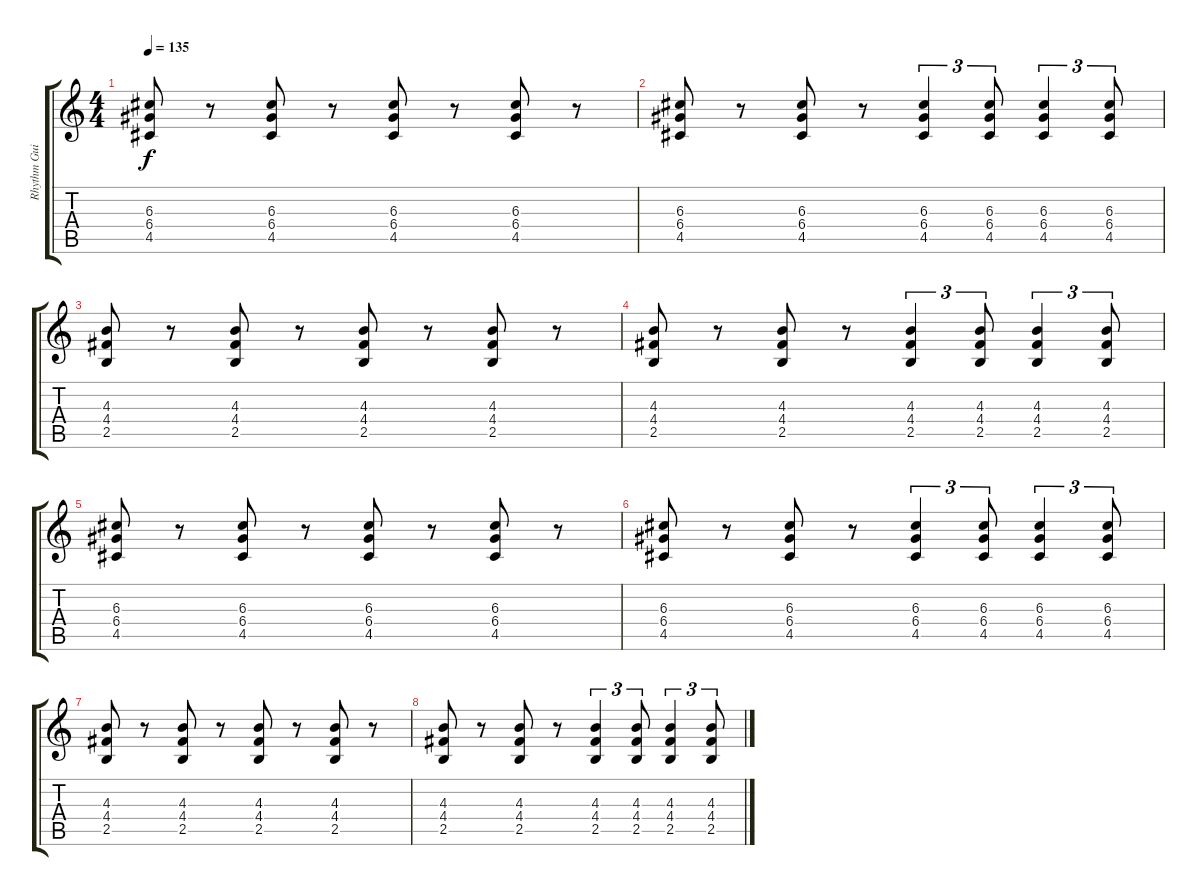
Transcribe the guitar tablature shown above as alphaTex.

\track ("Rhythm Guitar" "Rhythm Gui") {instrument overdrivenguitar}
\staff {score tabs}
\tuning (E4 B3 G3 D3 A2 E2) {hide}
\ts (4 4)
\tempo 135
\clef g2
\ks c
(6.3 6.4 4.5).8{dy f} r.8 (6.3 6.4 4.5).8 r.8 (6.3 6.4 4.5).8 r.8 (6.3 6.4 4.5).8 r.8 |
(6.3 6.4 4.5).8 r.8 (6.3 6.4 4.5).8 r.8 (6.3 6.4 4.5).4{tu (3 2)} (6.3 6.4 4.5).8{tu (3 2)} (6.3 6.4 4.5).4{tu (3 2)} (6.3 6.4 4.5).8{tu (3 2)} |
(4.3 4.4 2.5).8 r.8 (4.3 4.4 2.5).8 r.8 (4.3 4.4 2.5).8 r.8 (4.3 4.4 2.5).8 r.8 |
(4.3 4.4 2.5).8 r.8 (4.3 4.4 2.5).8 r.8 (4.3 4.4 2.5).4{tu (3 2)} (4.3 4.4 2.5).8{tu (3 2)} (4.3 4.4 2.5).4{tu (3 2)} (4.3 4.4 2.5).8{tu (3 2)} |
(6.3 6.4 4.5).8 r.8 (6.3 6.4 4.5).8 r.8 (6.3 6.4 4.5).8 r.8 (6.3 6.4 4.5).8 r.8 |
(6.3 6.4 4.5).8 r.8 (6.3 6.4 4.5).8 r.8 (6.3 6.4 4.5).4{tu (3 2)} (6.3 6.4 4.5).8{tu (3 2)} (6.3 6.4 4.5).4{tu (3 2)} (6.3 6.4 4.5).8{tu (3 2)} |
(4.3 4.4 2.5).8 r.8 (4.3 4.4 2.5).8 r.8 (4.3 4.4 2.5).8 r.8 (4.3 4.4 2.5).8 r.8 |
(4.3 4.4 2.5).8 r.8 (4.3 4.4 2.5).8 r.8 (4.3 4.4 2.5).4{tu (3 2)} (4.3 4.4 2.5).8{tu (3 2)} (4.3 4.4 2.5).4{tu (3 2)} (4.3 4.4 2.5).8{tu (3 2)}
